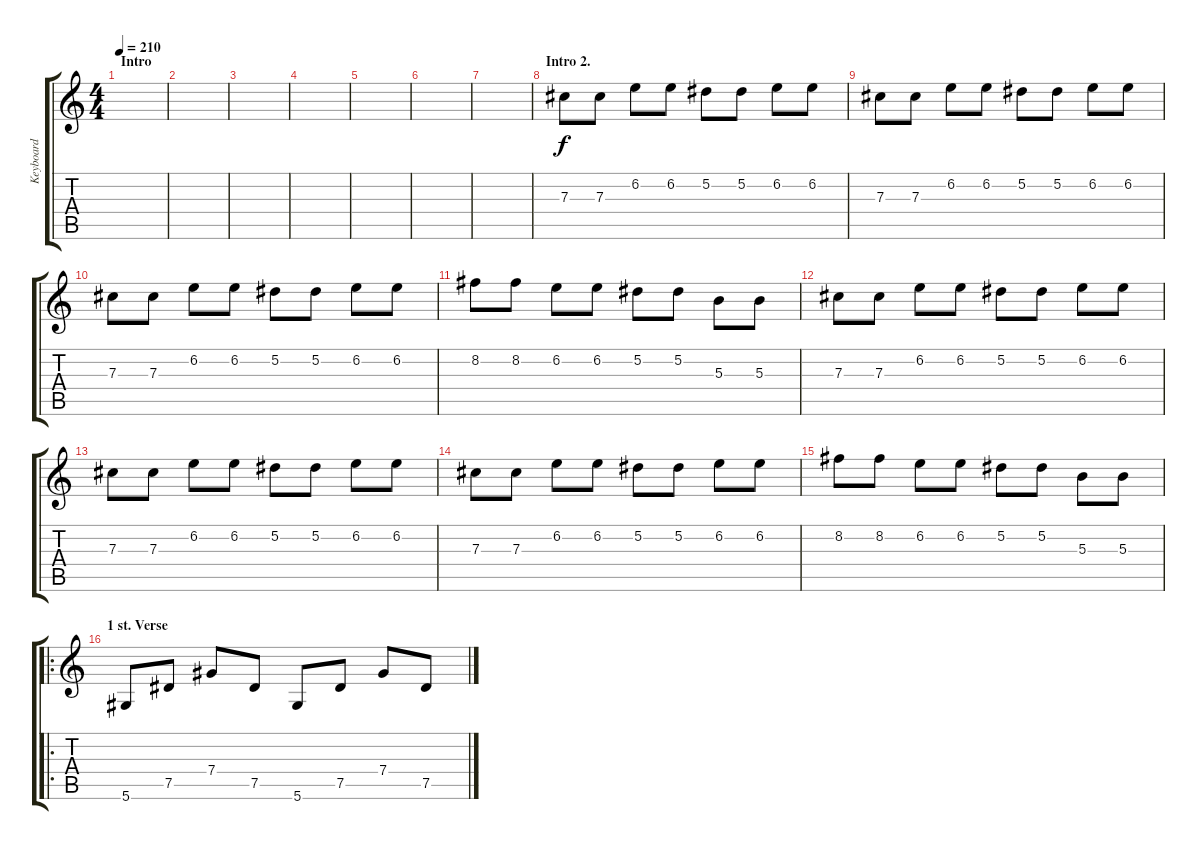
\track ("Keyboard" "Keyboard") {instrument orchestrahit}
\staff {score tabs}
\tuning (Eb5 Bb4 Gb4 Db4 Ab3 Eb3) {hide}
\ts (4 4)
\section ("" "Intro")
\tempo 210
\clef g2
\ks c
|
|
|
|
|
|
|
\section ("" "Intro 2.")
7.3.8 7.3.8 6.2.8 6.2.8 5.2.8 5.2.8 6.2.8 6.2.8 |
7.3.8 7.3.8 6.2.8 6.2.8 5.2.8 5.2.8 6.2.8 6.2.8 |
7.3.8 7.3.8 6.2.8 6.2.8 5.2.8 5.2.8 6.2.8 6.2.8 |
8.2.8 8.2.8 6.2.8 6.2.8 5.2.8 5.2.8 5.3.8 5.3.8 |
7.3.8 7.3.8 6.2.8 6.2.8 5.2.8 5.2.8 6.2.8 6.2.8 |
7.3.8 7.3.8 6.2.8 6.2.8 5.2.8 5.2.8 6.2.8 6.2.8 |
7.3.8 7.3.8 6.2.8 6.2.8 5.2.8 5.2.8 6.2.8 6.2.8 |
8.2.8 8.2.8 6.2.8 6.2.8 5.2.8 5.2.8 5.3.8 5.3.8 |
\ro
\section ("" "1 st. Verse")
5.6.8{instrument voiceoohs} 7.5.8 7.4.8 7.5.8 5.6.8 7.5.8 7.4.8 7.5.8
